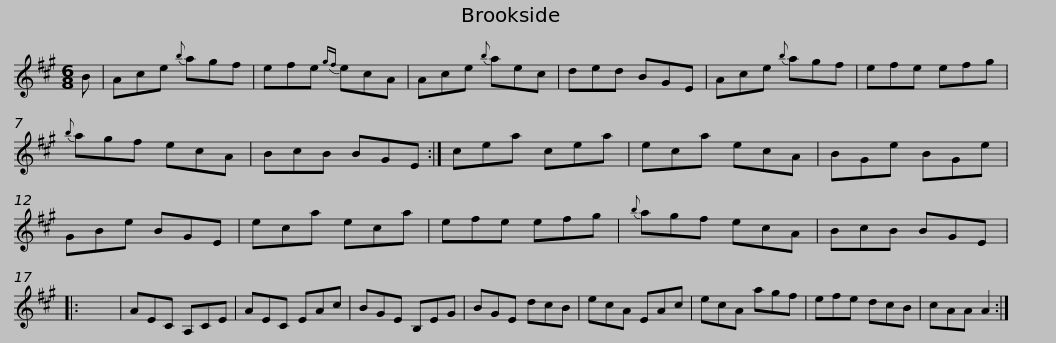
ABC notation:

X:1
L:1/8
M:6/8
I:linebreak $
K:A
V:1 treble
V:1
 B | Ace{b} agf | efe{gf} ecA | Ace{b} aec | ded BGE | %5
 Ace{b} agf | efe efg |${b} agf ecA | BcB BGE :| cea cea | %10
 eca ecA | BGe BGe | GBe BGE | eca eca |$ efe efg | %15
{b} agf ecA | BcB BGE |: x6 | AEC A,CE | AEC EAc | %20
 BGE B,EG |$ BGE dcB | ecA EAc | ecA agf | efe dcB | %25
 cAA A2 :| %26
